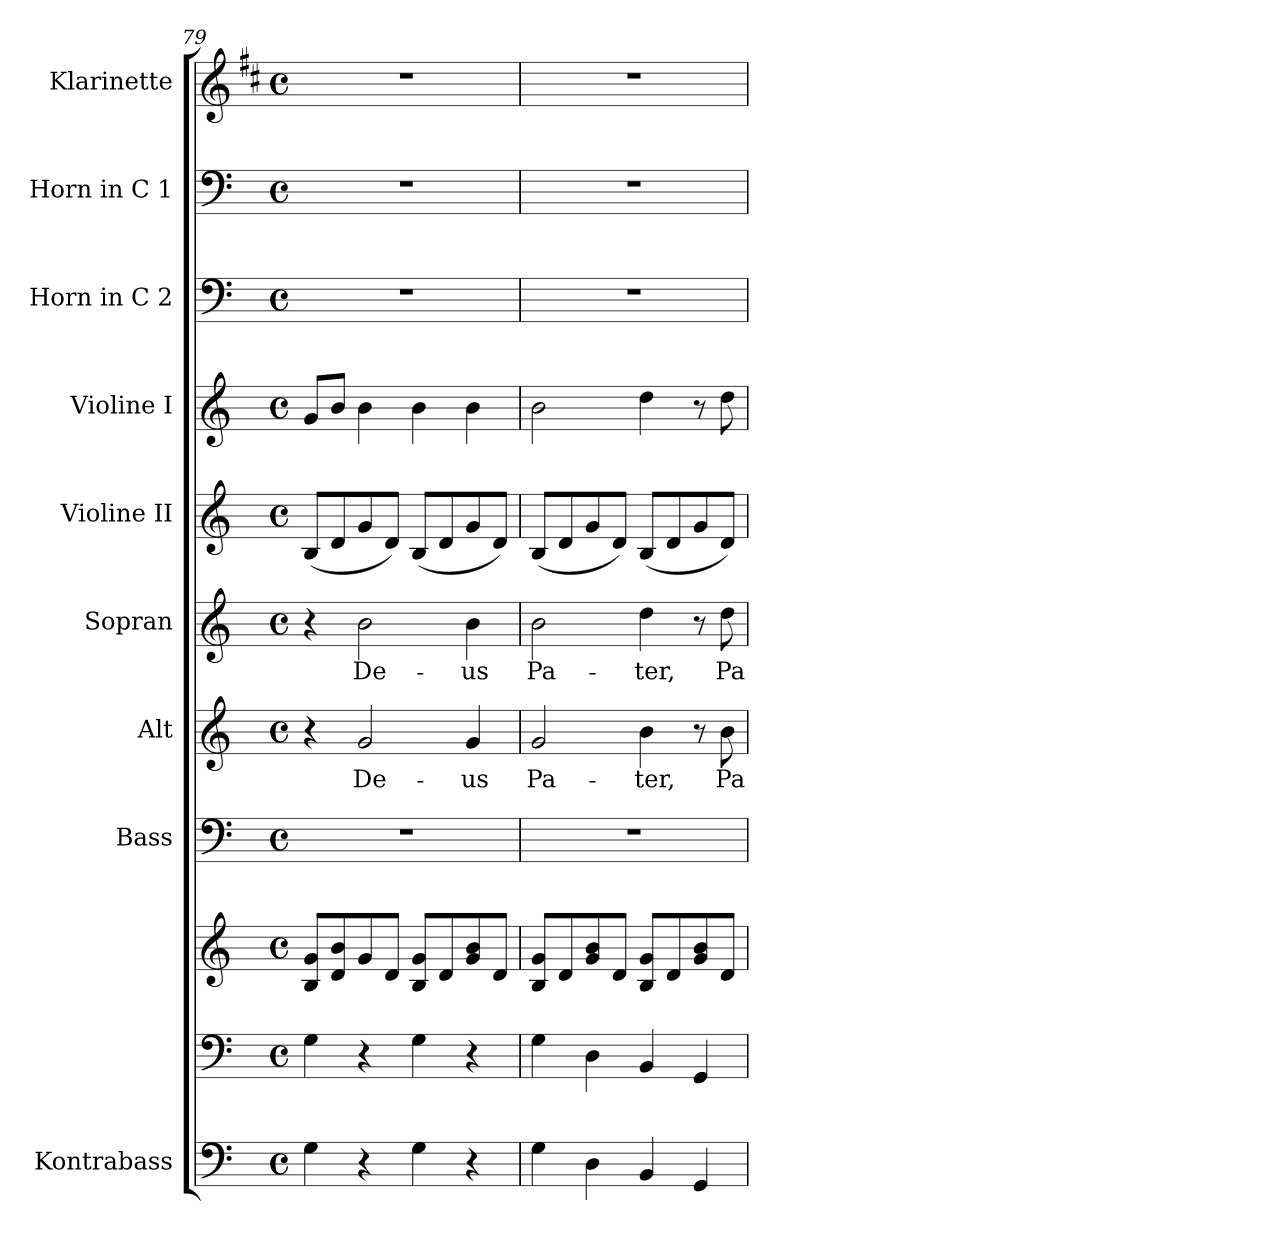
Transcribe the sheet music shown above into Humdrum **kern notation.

**kern	**kern	**kern	**kern	**kern	**text	**kern	**text	**kern	**kern	**kern	**kern	**kern
*part10	*part9	*part9	*part8	*part7	*part7	*part6	*part6	*part5	*part4	*part3	*part2	*part1
*staff11	*staff10	*staff9	*staff8	*staff7	*staff7	*staff6	*staff6	*staff5	*staff4	*staff3	*staff2	*staff1
*I"Kontrabass	*	*	*I"Bass	*I"Alt	*	*I"Sopran	*	*I"Violine II	*I"Violine I	*I"Horn in C 2	*I"Horn in C 1	*I"Klarinette
*I'Kb.	*	*	*I'B.	*I'A.	*	*I'S.	*	*I'Vl. II	*I'Vl. I	*I'Horn 2	*I'Horn 1	*I'Kl.
!!LO:PB:g=z
*clefF4	*clefF4	*clefG2	*clefF4	*clefG2	*	*clefG2	*	*clefG2	*clefG2	*clefF4	*clefF4	*clefG2
*ITrd7c12	*	*	*	*	*	*	*	*	*	*	*	*ITrd1c2
*k[]	*k[]	*k[]	*k[]	*k[]	*	*k[]	*	*k[]	*k[]	*k[]	*k[]	*k[]
*C:	*C:	*C:	*C:	*C:	*	*C:	*	*C:	*C:	*C:	*C:	*C:
*M4/4	*M4/4	*M4/4	*M4/4	*M4/4	*	*M4/4	*	*M4/4	*M4/4	*M4/4	*M4/4	*M4/4
*met(c)	*met(c)	*met(c)	*met(c)	*met(c)	*	*met(c)	*	*met(c)	*met(c)	*met(c)	*met(c)	*met(c)
=79	=79	=79	=79	=79	=79	=79	=79	=79	=79	=79	=79	=79
4GG\	4G\	8B/ 8g/L	1r	4r	.	4r	.	(<8B/L	8g/L	1r	1r	1r
.	.	8d/ 8b/	.	.	.	.	.	8d/	8b/J	.	.	.
!	!	!	!	!	!LO:LY:b	!	!LO:LY:b	!	!	!	!	!
4r	4r	8g/	.	2g/	De-	2b\	De-	8g/	4b\	.	.	.
.	.	8d/J	.	.	.	.	.	8d/J)	.	.	.	.
4GG\	4G\	8B/ 8g/L	.	.	.	.	.	(<8B/L	4b\	.	.	.
.	.	8d/	.	.	.	.	.	8d/	.	.	.	.
!	!	!	!	!	!LO:LY:b	!	!LO:LY:b	!	!	!	!	!
4r	4r	8g/ 8b/	.	4g/	-us	4b\	-us	8g/	4b\	.	.	.
.	.	8d/J	.	.	.	.	.	8d/J)	.	.	.	.
=80	=80	=80	=80	=80	=80	=80	=80	=80	=80	=80	=80	=80
!	!	!	!	!	!LO:LY:b	!	!LO:LY:b	!	!	!	!	!
4GG\	4G\	8B/ 8g/L	1r	2g/	Pa-	2b\	Pa-	(<8B/L	2b\	1r	1r	1r
.	.	8d/	.	.	.	.	.	8d/	.	.	.	.
4DD\	4D\	8g/ 8b/	.	.	.	.	.	8g/	.	.	.	.
.	.	8d/J	.	.	.	.	.	8d/J)	.	.	.	.
!	!	!	!	!	!LO:LY:b	!	!LO:LY:b	!	!	!	!	!
4BBB/	4BB/	8B/ 8g/L	.	4b\	-ter,	4dd\	-ter,	(<8B/L	4dd\	.	.	.
.	.	8d/	.	.	.	.	.	8d/	.	.	.	.
4GGG/	4GG/	8g/ 8b/	.	8r	.	8r	.	8g/	8r	.	.	.
!	!	!	!	!	!LO:LY:b	!	!LO:LY:b	!	!	!	!	!
.	.	8d/J	.	8b\	Pa-	8dd\	Pa-	8d/J)	8dd\	.	.	.
=	=	=	=	=	=	=	=	=	=	=	=	=
*-	*-	*-	*-	*-	*-	*-	*-	*-	*-	*-	*-	*-
